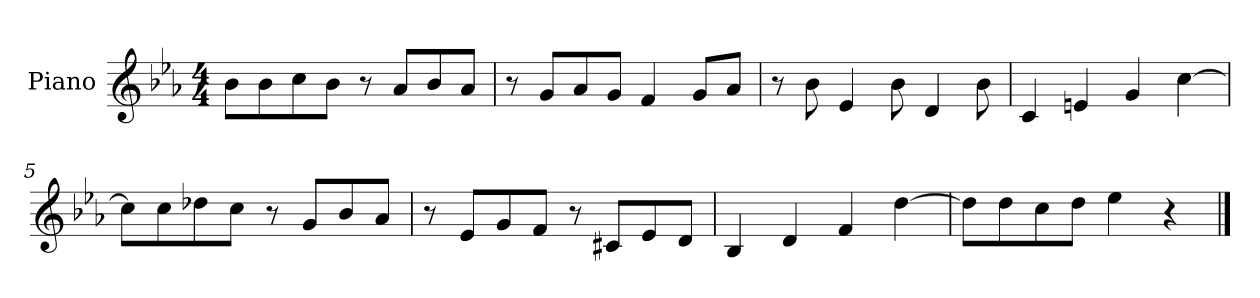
**kern
*part1
*staff1
*I"Piano
*I'Pno
*clefG2
*k[b-e-a-]
*M4/4
=1
8b-\L
8b-\
8cc\
8b-\J
8r
8a-/L
8b-/
8a-/J
=2
8r
8g/L
8a-/
8g/J
4f/
8g/L
8a-/J
=3
8r
8b-\
4e-/
8b-\
4d/
8b-\
=4
4c/
4en/
4g/
[4cc\
=5
8cc\L]
8cc\
8dd-X\
8cc\J
8r
8g/L
8b-/
8a-/J
=6
8r
8e-/L
8g/
8f/J
8r
8c#X/L
8e-/
8d/J
=7
4B-/
4d/
4f/
[4dd\
=8
8dd\L]
8dd\
8cc\
8dd\J
4ee-\
4r
==
*-
